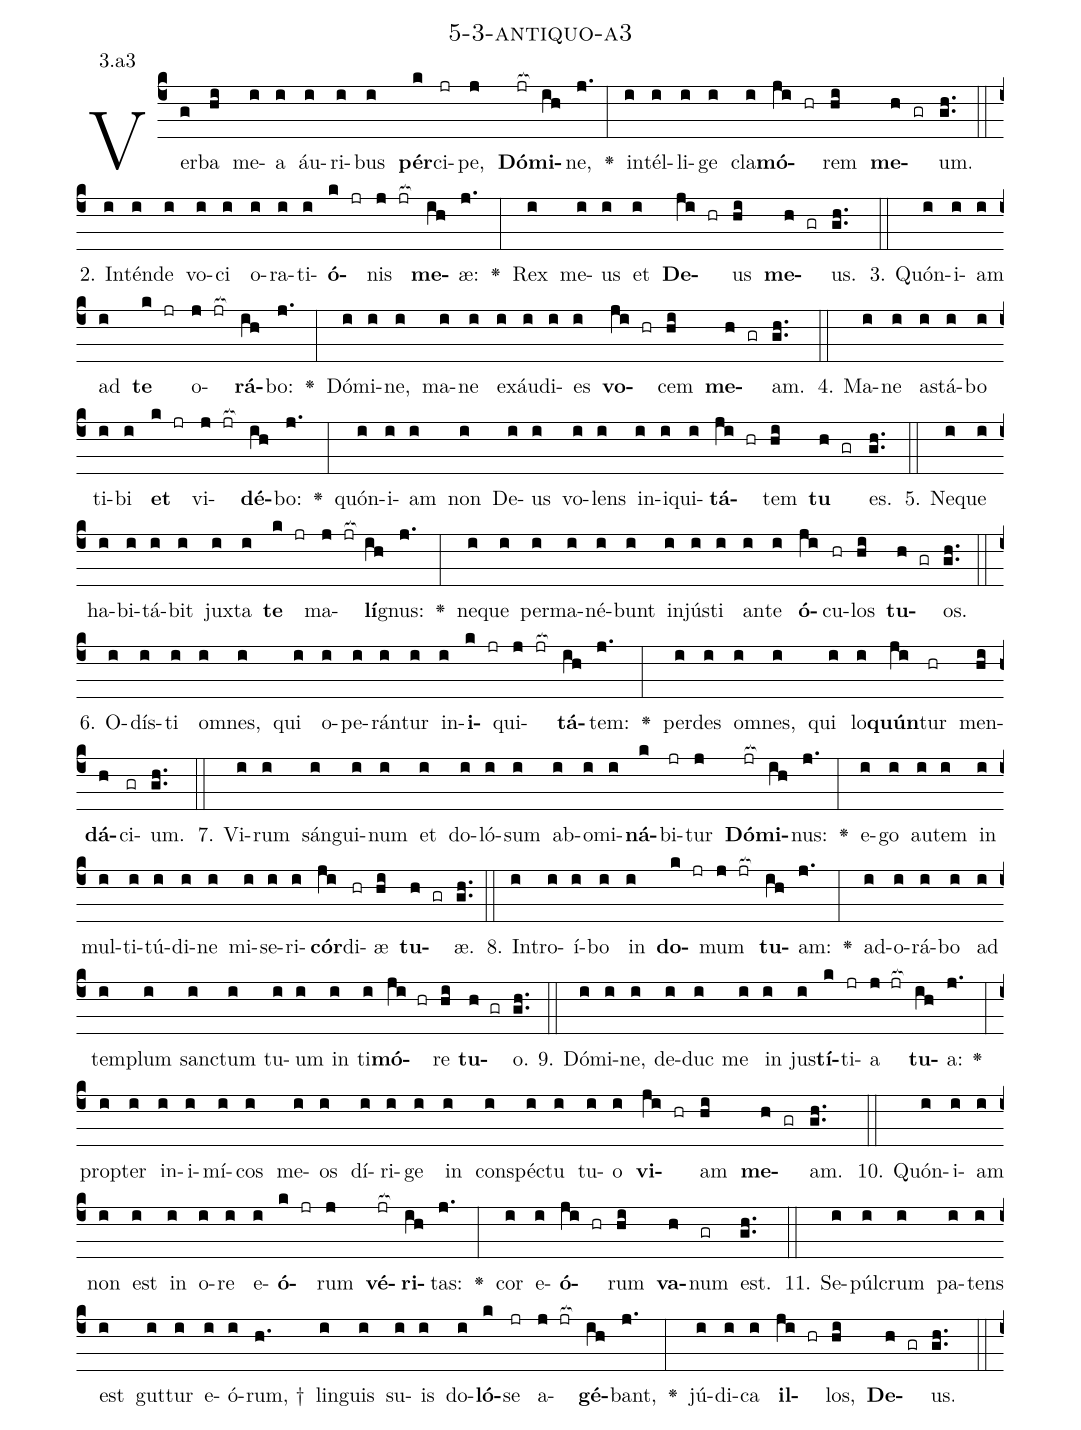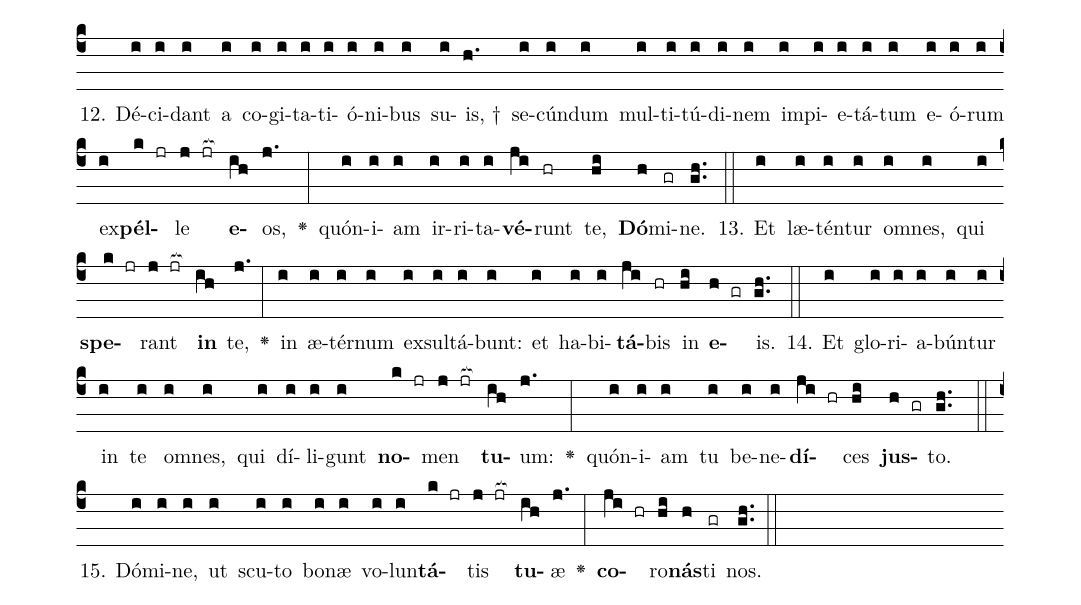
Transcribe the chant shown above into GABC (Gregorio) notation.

name: 5-3-antiquo-a3;
annotation: 3.a3;
%%
(c4)Ver(g)ba(hi) me(i)a(i) áu(i)ri(i)bus(i) <b>pér</b>(k)ci(jr)pe,(j) <b>Dó</b>(jr[ocb:1{])<b>mi</b>(ih[ocb:0}])ne,(j.) <v>\greheightstar</v>(:) in(i)tél(i)li(i)ge(i) cla(i)<b>mó</b>(ji hr)rem(hi) <b>me</b>(h gr)um.(gh..) (::)
2. In(i)tén(i)de(i) vo(i)ci(i) o(i)ra(i)ti(i)<b>ó</b>(k jr)nis(j jr[ocb:1{]) <b>me</b>(ih[ocb:0}])æ:(j.) <v>\greheightstar</v>(:) Rex(i) me(i)us(i) et(i) <b>De</b>(ji hr)us(hi) <b>me</b>(h gr)us.(gh..) (::)
3. Quón(i)i(i)am(i) ad(i) <b>te</b>(k jr) o(j jr[ocb:1{])<b>rá</b>(ih[ocb:0}])bo:(j.) <v>\greheightstar</v>(:) Dó(i)mi(i)ne,(i) ma(i)ne(i) ex(i)áu(i)di(i)es(i) <b>vo</b>(ji hr)cem(hi) <b>me</b>(h gr)am.(gh..) (::)
4. Ma(i)ne(i) a(i)stá(i)bo(i) ti(i)bi(i) <b>et</b>(k jr) vi(j jr[ocb:1{])<b>dé</b>(ih[ocb:0}])bo:(j.) <v>\greheightstar</v>(:) quón(i)i(i)am(i) non(i) De(i)us(i) vo(i)lens(i) in(i)i(i)qui(i)<b>tá</b>(ji hr)tem(hi) <b>tu</b>(h gr) es.(gh..) (::)
5. Ne(i)que(i) ha(i)bi(i)tá(i)bit(i) jux(i)ta(i) <b>te</b>(k jr) ma(j jr[ocb:1{])<b>lí</b>(ih[ocb:0}])gnus:(j.) <v>\greheightstar</v>(:) ne(i)que(i) per(i)ma(i)né(i)bunt(i) in(i)jús(i)ti(i) an(i)te(i) <b>ó</b>(ji)cu(hr)los(hi) <b>tu</b>(h gr)os.(gh..) (::)
6. O(i)dís(i)ti(i) om(i)nes,(i) qui(i) o(i)pe(i)rán(i)tur(i) in(i)<b>i</b>(k jr)qui(j jr[ocb:1{])<b>tá</b>(ih[ocb:0}])tem:(j.) <v>\greheightstar</v>(:) per(i)des(i) om(i)nes,(i) qui(i) lo(i)<b>quún</b>(ji)tur(hr) men(hi)<b>dá</b>(h)ci(gr)um.(gh..) (::)
7. Vi(i)rum(i) sán(i)gui(i)num(i) et(i) do(i)ló(i)sum(i) ab(i)o(i)mi(i)<b>ná</b>(k)bi(jr)tur(j) <b>Dó</b>(jr[ocb:1{])<b>mi</b>(ih[ocb:0}])nus:(j.) <v>\greheightstar</v>(:) e(i)go(i) au(i)tem(i) in(i) mul(i)ti(i)tú(i)di(i)ne(i) mi(i)se(i)ri(i)<b>cór</b>(ji)di(hr)æ(hi) <b>tu</b>(h gr)æ.(gh..) (::)
8. In(i)tro(i)í(i)bo(i) in(i) <b>do</b>(k jr)mum(j jr[ocb:1{]) <b>tu</b>(ih[ocb:0}])am:(j.) <v>\greheightstar</v>(:) ad(i)o(i)rá(i)bo(i) ad(i) tem(i)plum(i) sanc(i)tum(i) tu(i)um(i) in(i) ti(i)<b>mó</b>(ji hr)re(hi) <b>tu</b>(h gr)o.(gh..) (::)
9. Dó(i)mi(i)ne,(i) de(i)duc(i) me(i) in(i) jus(i)<b>tí</b>(k)ti(jr)a(j jr[ocb:1{]) <b>tu</b>(ih[ocb:0}])a:(j.) <v>\greheightstar</v>(:) prop(i)ter(i) in(i)i(i)mí(i)cos(i) me(i)os(i) dí(i)ri(i)ge(i) in(i) con(i)spéc(i)tu(i) tu(i)o(i) <b>vi</b>(ji hr)am(hi) <b>me</b>(h gr)am.(gh..) (::)
10. Quón(i)i(i)am(i) non(i) est(i) in(i) o(i)re(i) e(i)<b>ó</b>(k jr)rum(j) <b>vé</b>(jr[ocb:1{])<b>ri</b>(ih[ocb:0}])tas:(j.) <v>\greheightstar</v>(:) cor(i) e(i)<b>ó</b>(ji hr)rum(hi) <b>va</b>(h)num(gr) est.(gh..) (::)
11. Se(i)púl(i)crum(i) pa(i)tens(i) est(i) gut(i)tur(i) e(i)ó(i)rum, †(h.) lin(i)guis(i) su(i)is(i) do(i)<b>ló</b>(k)se(jr) a(j jr[ocb:1{])<b>gé</b>(ih[ocb:0}])bant,(j.) <v>\greheightstar</v>(:) jú(i)di(i)ca(i) <b>il</b>(ji hr)los,(hi) <b>De</b>(h gr)us.(gh..) (::)
12. Dé(i)ci(i)dant(i) a(i) co(i)gi(i)ta(i)ti(i)ó(i)ni(i)bus(i) su(i)is, †(h.) se(i)cún(i)dum(i) mul(i)ti(i)tú(i)di(i)nem(i) im(i)pi(i)e(i)tá(i)tum(i) e(i)ó(i)rum(i) ex(i)<b>pél</b>(k jr)le(j jr[ocb:1{]) <b>e</b>(ih[ocb:0}])os,(j.) <v>\greheightstar</v>(:) quón(i)i(i)am(i) ir(i)ri(i)ta(i)<b>vé</b>(ji)runt(hr) te,(hi) <b>Dó</b>(h)mi(gr)ne.(gh..) (::)
13. Et(i) læ(i)tén(i)tur(i) om(i)nes,(i) qui(i) <b>spe</b>(k jr)rant(j jr[ocb:1{]) <b>in</b>(ih[ocb:0}]) te,(j.) <v>\greheightstar</v>(:) in(i) æ(i)tér(i)num(i) ex(i)sul(i)tá(i)bunt:(i) et(i) ha(i)bi(i)<b>tá</b>(ji)bis(hr) in(hi) <b>e</b>(h gr)is.(gh..) (::)
14. Et(i) glo(i)ri(i)a(i)bún(i)tur(i) in(i) te(i) om(i)nes,(i) qui(i) dí(i)li(i)gunt(i) <b>no</b>(k jr)men(j jr[ocb:1{]) <b>tu</b>(ih[ocb:0}])um:(j.) <v>\greheightstar</v>(:) quón(i)i(i)am(i) tu(i) be(i)ne(i)<b>dí</b>(ji hr)ces(hi) <b>jus</b>(h gr)to.(gh..) (::)
15. Dó(i)mi(i)ne,(i) ut(i) scu(i)to(i) bo(i)næ(i) vo(i)lun(i)<b>tá</b>(k jr)tis(j jr[ocb:1{]) <b>tu</b>(ih[ocb:0}])æ(j.) <v>\greheightstar</v>(:) <b>co</b>(ji hr)ro(hi)<b>nás</b>(h)ti(gr) nos.(gh..) (::)
